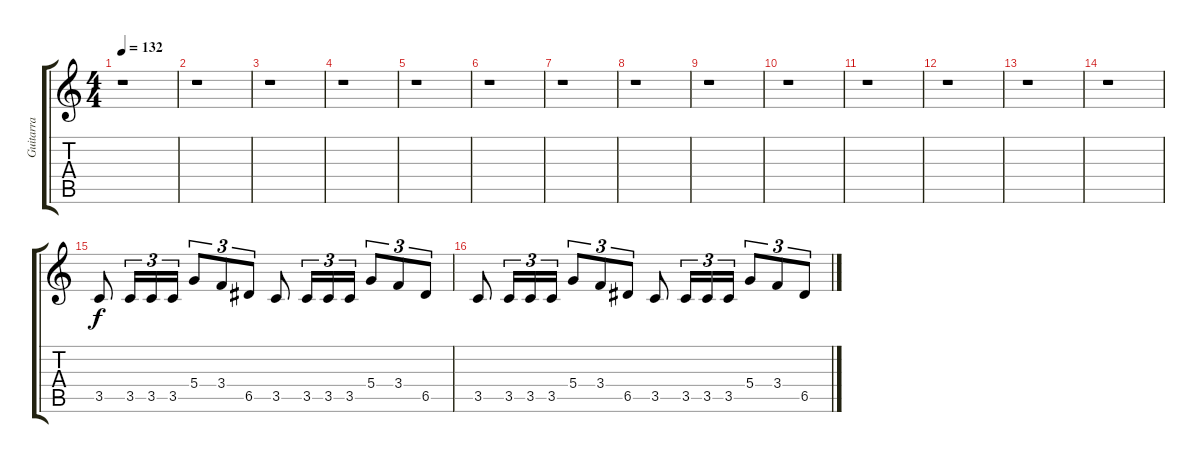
\track ("Guitarra" "Guitarra") {instrument distortionguitar}
\staff {score tabs}
\tuning (E4 B3 G3 D3 A2 E2) {hide}
\ts (4 4)
\tempo 132
\clef g2
\ks c
r.1{dy f instrument distortionguitar} |
r.1 |
r.1 |
r.1 |
r.1 |
r.1 |
r.1 |
r.1 |
r.1 |
r.1 |
r.1 |
r.1 |
r.1 |
r.1 |
3.5.8 3.5.16{tu (3 2)} 3.5.16{tu (3 2)} 3.5.16{tu (3 2)} 5.4.8{tu (3 2)} 3.4.8{tu (3 2)} 6.5.8{tu (3 2)} 3.5.8 3.5.16{tu (3 2)} 3.5.16{tu (3 2)} 3.5.16{tu (3 2)} 5.4.8{tu (3 2)} 3.4.8{tu (3 2)} 6.5.8{tu (3 2)} |
3.5.8 3.5.16{tu (3 2)} 3.5.16{tu (3 2)} 3.5.16{tu (3 2)} 5.4.8{tu (3 2)} 3.4.8{tu (3 2)} 6.5.8{tu (3 2)} 3.5.8 3.5.16{tu (3 2)} 3.5.16{tu (3 2)} 3.5.16{tu (3 2)} 5.4.8{tu (3 2)} 3.4.8{tu (3 2)} 6.5.8{tu (3 2)}
